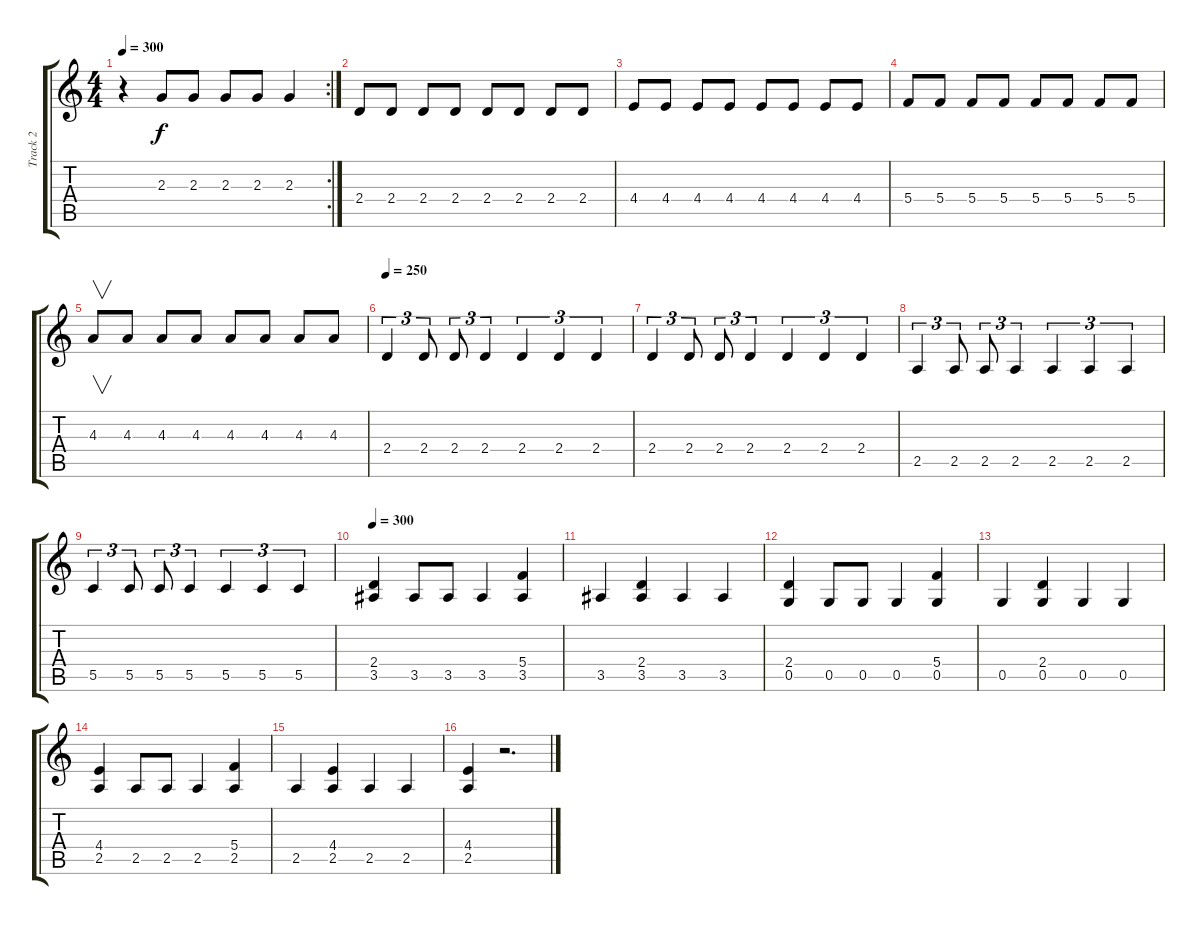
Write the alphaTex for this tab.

\track ("Track 2" "Track 2") {instrument distortionguitar}
\staff {score tabs}
\tuning (D4 A3 F3 C3 G2 D2) {hide}
\rc 2
\ts (4 4)
\tempo 300
\clef g2
\ks c
r.4{dy f} 2.3.8 2.3.8 2.3.8 2.3.8 2.3.4 |
2.4.8 2.4.8 2.4.8 2.4.8 2.4.8 2.4.8 2.4.8 2.4.8 |
4.4.8 4.4.8 4.4.8 4.4.8 4.4.8 4.4.8 4.4.8 4.4.8 |
5.4.8 5.4.8 5.4.8 5.4.8 5.4.8 5.4.8 5.4.8 5.4.8 |
4.3.8{v} 4.3.8 4.3.8 4.3.8 4.3.8 4.3.8 4.3.8 4.3.8 |
\tempo 250
2.4.4{tu (3 2)} 2.4.8{tu (3 2)} 2.4.8{tu (3 2)} 2.4.4{tu (3 2)} 2.4.4{tu (3 2)} 2.4.4{tu (3 2)} 2.4.4{tu (3 2)} |
2.4.4{tu (3 2)} 2.4.8{tu (3 2)} 2.4.8{tu (3 2)} 2.4.4{tu (3 2)} 2.4.4{tu (3 2)} 2.4.4{tu (3 2)} 2.4.4{tu (3 2)} |
2.5.4{tu (3 2)} 2.5.8{tu (3 2)} 2.5.8{tu (3 2)} 2.5.4{tu (3 2)} 2.5.4{tu (3 2)} 2.5.4{tu (3 2)} 2.5.4{tu (3 2)} |
5.5.4{tu (3 2)} 5.5.8{tu (3 2)} 5.5.8{tu (3 2)} 5.5.4{tu (3 2)} 5.5.4{tu (3 2)} 5.5.4{tu (3 2)} 5.5.4{tu (3 2)} |
\tempo 300
(2.4 3.5).4 3.5.8 3.5.8 3.5.4 (5.4 3.5).4 |
3.5.4 (2.4 3.5).4 3.5.4 3.5.4 |
(2.4 0.5).4 0.5.8 0.5.8 0.5.4 (5.4 0.5).4 |
0.5.4 (2.4 0.5).4 0.5.4 0.5.4 |
(4.4 2.5).4 2.5.8 2.5.8 2.5.4 (5.4 2.5).4 |
2.5.4 (4.4 2.5).4 2.5.4 2.5.4 |
(4.4 2.5).4 r.2{d}
